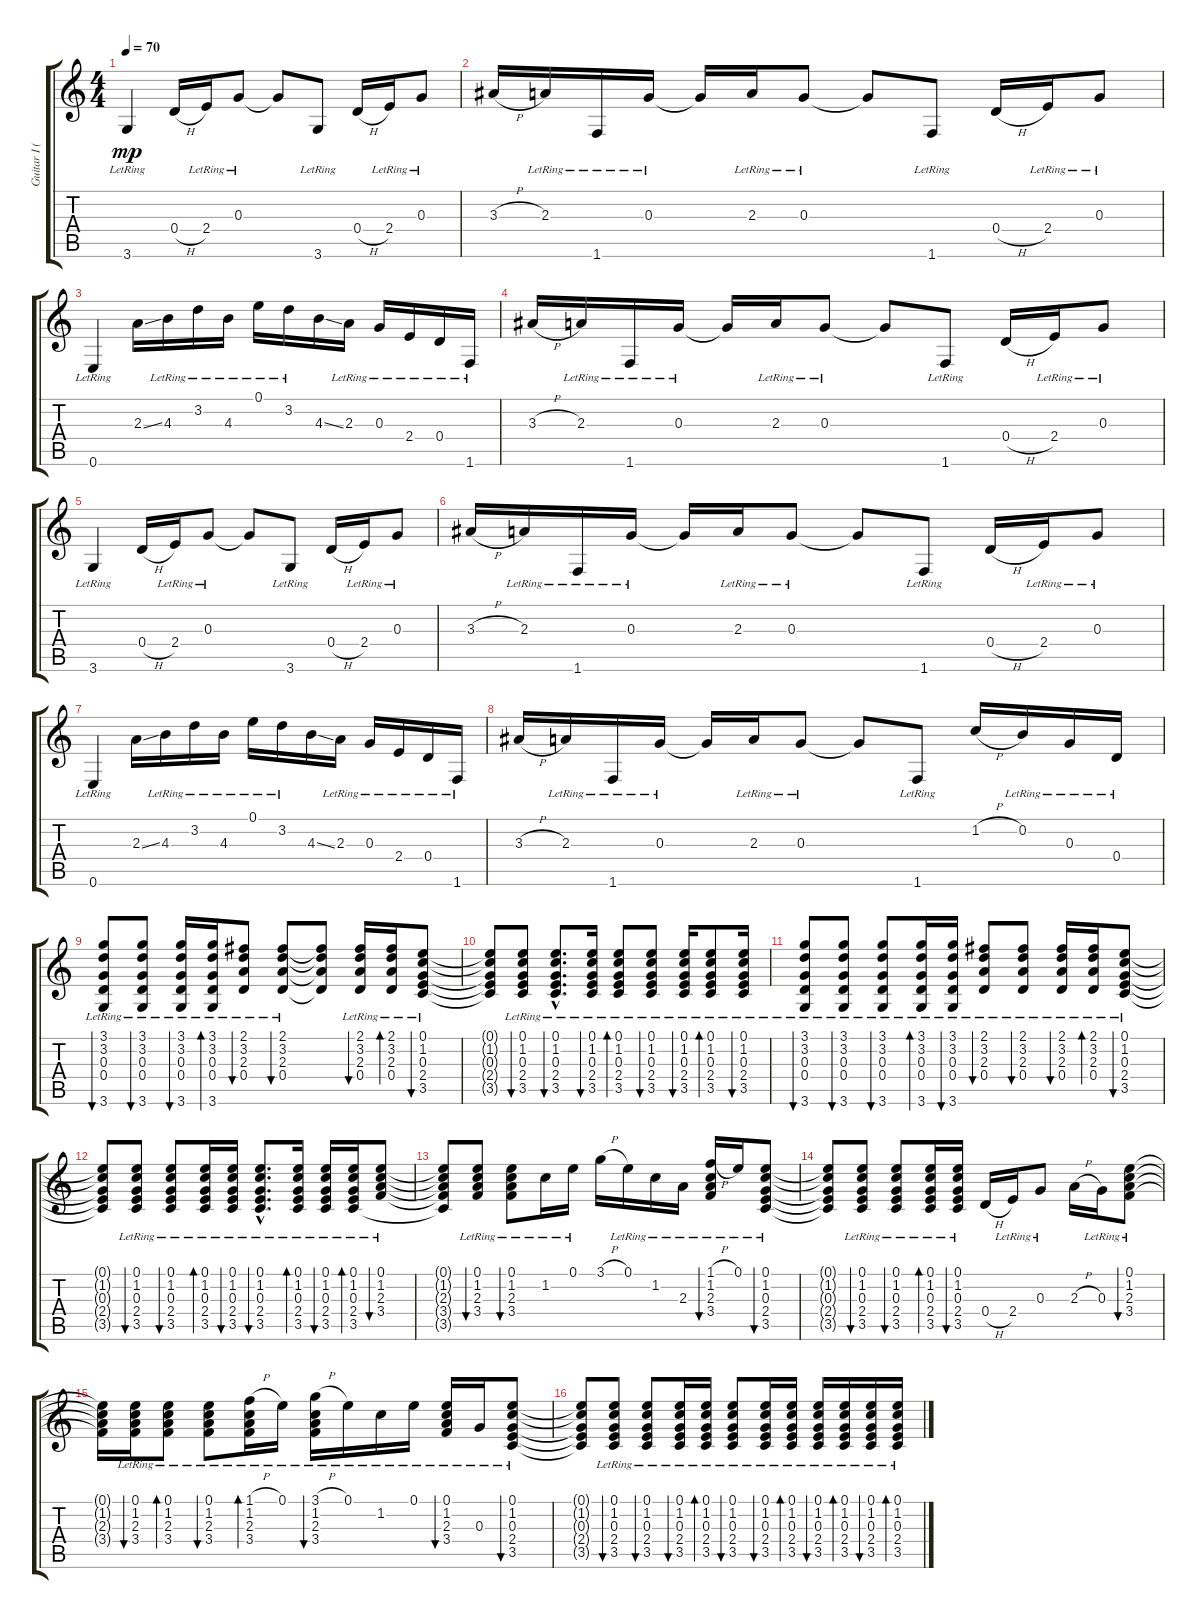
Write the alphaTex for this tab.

\track ("Guitar I (Frank Hannon)" "Guitar I (") {instrument acousticguitarsteel}
\staff {score tabs}
\tuning (E4 B3 G3 D3 A2 E2) {hide}
\ts (4 4)
\tempo 70
\clef g2
\ks c
3.6{lr}.4{dy mp} 0.4{h}.16 2.4{lr}.16 0.3{lr}.8 0.3{t}.8 3.6{lr}.8 0.4{h}.16 2.4{lr}.16 0.3{lr}.8 |
3.3{h}.16 2.3{lr}.16 1.6{lr}.16 0.3{lr}.16 0.3{t}.16 2.3{lr}.16 0.3{lr}.8 0.3{t}.8 1.6{lr}.8 0.4{h}.16 2.4{lr}.16 0.3{lr}.8 |
0.6{lr}.4 2.3{ss}.16 4.3{lr}.16 3.2{lr}.16 4.3{lr}.16 0.1{lr}.16 3.2{lr}.16 4.3{ss}.16 2.3{lr}.16 0.3{lr}.16 2.4{lr}.16 0.4{lr}.16 1.6{lr}.16 |
3.3{h}.16 2.3{lr}.16 1.6{lr}.16 0.3{lr}.16 0.3{t}.16 2.3{lr}.16 0.3{lr}.8 0.3{t}.8 1.6{lr}.8 0.4{h}.16 2.4{lr}.16 0.3{lr}.8 |
3.6{lr}.4 0.4{h}.16 2.4{lr}.16 0.3{lr}.8 0.3{t}.8 3.6{lr}.8 0.4{h}.16 2.4{lr}.16 0.3{lr}.8 |
3.3{h}.16 2.3{lr}.16 1.6{lr}.16 0.3{lr}.16 0.3{t}.16 2.3{lr}.16 0.3{lr}.8 0.3{t}.8 1.6{lr}.8 0.4{h}.16 2.4{lr}.16 0.3{lr}.8 |
0.6{lr}.4 2.3{ss}.16 4.3{lr}.16 3.2{lr}.16 4.3{lr}.16 0.1{lr}.16 3.2{lr}.16 4.3{ss}.16 2.3{lr}.16 0.3{lr}.16 2.4{lr}.16 0.4{lr}.16 1.6{lr}.16 |
3.3{h}.16 2.3{lr}.16 1.6{lr}.16 0.3{lr}.16 0.3{t}.16 2.3{lr}.16 0.3{lr}.8 0.3{t}.8 1.6{lr}.8 1.2{h}.16 0.2{lr}.16 0.3{lr}.16 0.4{lr}.16 |
(3.1{lr} 3.2{lr} 0.3{lr} 0.4{lr} 3.6{lr}).8{bu 30} (3.1{lr} 3.2{lr} 0.3{lr} 0.4{lr} 3.6{lr}).8{bu 30} (3.1{lr} 3.2{lr} 0.3{lr} 0.4{lr} 3.6{lr}).16{bu 30} (3.1{lr} 3.2{lr} 0.3{lr} 0.4{lr} 3.6{lr}).16{bd 30} (2.1{lr} 3.2{lr} 2.3{lr} 0.4{lr}).8{bu 30} (2.1{lr} 3.2{lr} 2.3{lr} 0.4{lr}).8{bu 30} (2.1{t} 3.2{t} 2.3{t} 0.4{t}).8 (2.1{lr} 3.2{lr} 2.3{lr} 0.4{lr}).16{bu 30} (2.1{lr} 3.2{lr} 2.3{lr} 0.4{lr}).16{bd 30} (0.1{lr} 1.2{lr} 0.3{lr} 2.4{lr} 3.5{lr}).8{bu 30} |
(0.1{t} 1.2{t} 0.3{t} 2.4{t} 3.5{t}).8 (0.1{lr} 1.2{lr} 0.3{lr} 2.4{lr} 3.5{lr}).8{bu 30} (0.1{hac lr} 1.2{hac lr} 0.3{hac lr} 2.4{hac lr} 3.5{hac lr}).8{d bu 30} (0.1{lr} 1.2{lr} 0.3{lr} 2.4{lr} 3.5{lr}).16{bu 30} (0.1{lr} 1.2{lr} 0.3{lr} 2.4{lr} 3.5{lr}).8{bd 30} (0.1{lr} 1.2{lr} 0.3{lr} 2.4{lr} 3.5{lr}).8{bu 30} (0.1{lr} 1.2{lr} 0.3{lr} 2.4{lr} 3.5{lr}).16{bu 30} (0.1{lr} 1.2{lr} 0.3{lr} 2.4{lr} 3.5{lr}).8{bd 30} (0.1{lr} 1.2{lr} 0.3{lr} 2.4{lr} 3.5{lr}).16{bu 30} |
(3.1{lr} 3.2{lr} 0.3{lr} 0.4{lr} 3.6{lr}).8{bu 30} (3.1{lr} 3.2{lr} 0.3{lr} 0.4{lr} 3.6{lr}).8{bu 30} (3.1{lr} 3.2{lr} 0.3{lr} 0.4{lr} 3.6{lr}).8{bu 30} (3.1{lr} 3.2{lr} 0.3{lr} 0.4{lr} 3.6{lr}).16{bd 30} (3.1{lr} 3.2{lr} 0.3{lr} 0.4{lr} 3.6{lr}).16{bu 30} (2.1{lr} 3.2{lr} 2.3{lr} 0.4{lr}).8{bu 30} (2.1{lr} 3.2{lr} 2.3{lr} 0.4{lr}).8{bu 30} (2.1{lr} 3.2{lr} 2.3{lr} 0.4{lr}).16{bu 30} (2.1{lr} 3.2{lr} 2.3{lr} 0.4{lr}).16{bd 30} (0.1{lr} 1.2{lr} 0.3{lr} 2.4{lr} 3.5{lr}).8{bu 30} |
(0.1{t} 1.2{t} 0.3{t} 2.4{t} 3.5{t}).8 (0.1{lr} 1.2{lr} 0.3{lr} 2.4{lr} 3.5{lr}).8{bu 30} (0.1{lr} 1.2{lr} 0.3{lr} 2.4{lr} 3.5{lr}).8{bu 30} (0.1{lr} 1.2{lr} 0.3{lr} 2.4{lr} 3.5{lr}).16{bd 30} (0.1{lr} 1.2{lr} 0.3{lr} 2.4{lr} 3.5{lr}).16{bu 30} (0.1{hac lr} 1.2{hac lr} 0.3{hac lr} 2.4{hac lr} 3.5{hac lr}).8{d bu 30} (0.1{lr} 1.2{lr} 0.3{lr} 2.4{lr} 3.5{lr}).16{bd 30} (0.1{lr} 1.2{lr} 0.3{lr} 2.4{lr} 3.5{lr}).16{bu 30} (0.1{lr} 1.2{lr} 0.3{lr} 2.4{lr} 3.5{lr}).16{bd 30} (0.1{lr} 1.2{lr} 2.3{lr} 3.4{lr}).8{bu 30} |
(0.1{t} 1.2{t} 2.3{t} 3.4{t} 3.5{t}).8 (0.1{lr} 1.2{lr} 2.3{lr} 3.4{lr}).8{bu 30} (0.1{lr} 1.2{lr} 2.3{lr} 3.4{lr}).8{bu 30} 1.2{lr}.16 0.1{lr}.16 3.1{h}.16 0.1{lr}.16 1.2{lr}.16 2.3{lr}.16 (1.1{h} 1.2{lr} 2.3{lr} 3.4{lr}).16{bu 30} 0.1{lr}.16 (0.1{lr} 1.2{lr} 0.3{lr} 2.4{lr} 3.5{lr}).8{bu 30} |
(0.1{t} 1.2{t} 0.3{t} 2.4{t} 3.5{t}).8 (0.1{lr} 1.2{lr} 0.3{lr} 2.4{lr} 3.5{lr}).8{bu 30} (0.1{lr} 1.2{lr} 0.3{lr} 2.4{lr} 3.5{lr}).8{bu 30} (0.1{lr} 1.2{lr} 0.3{lr} 2.4{lr} 3.5{lr}).16{bd 30} (0.1{lr} 1.2{lr} 0.3{lr} 2.4{lr} 3.5{lr}).16{bu 30} 0.4{h}.16 2.4{lr}.16 0.3{lr}.8 2.3{h}.16 0.3{lr}.16 (0.1{lr} 1.2{lr} 2.3{lr} 3.4{lr}).8{bu 30} |
(0.1{t} 1.2{t} 2.3{t} 3.4{t}).16 (0.1{lr} 1.2{lr} 2.3{lr} 3.4{lr}).16{bu 30} (0.1{lr} 1.2{lr} 2.3{lr} 3.4{lr}).8{bd 30} (0.1{lr} 1.2{lr} 2.3{lr} 3.4{lr}).8{bu 30} (1.1{h} 1.2{lr} 2.3{lr} 3.4{lr}).16{bd 30} 0.1{lr}.16 (3.1{h} 1.2{lr} 2.3{lr} 3.4{lr}).16{bu 30} 0.1{lr}.16 1.2{lr}.16 0.1{lr}.16 (0.1{lr} 1.2{lr} 2.3{lr} 3.4{lr}).16{bu 30} 0.3{lr}.16 (0.1{lr} 1.2{lr} 0.3{lr} 2.4{lr} 3.5{lr}).8{bu 30} |
(0.1{t} 1.2{t} 0.3{t} 2.4{t} 3.5{t}).8 (0.1{lr} 1.2{lr} 0.3{lr} 2.4{lr} 3.5{lr}).8{bu 30} (0.1{lr} 1.2{lr} 0.3{lr} 2.4{lr} 3.5{lr}).8{bu 30} (0.1{lr} 1.2{lr} 0.3{lr} 2.4{lr} 3.5{lr}).16{bu 30} (0.1{lr} 1.2{lr} 0.3{lr} 2.4{lr} 3.5{lr}).16{bd 30} (0.1{lr} 1.2{lr} 0.3{lr} 2.4{lr} 3.5{lr}).8{bu 30} (0.1{lr} 1.2{lr} 0.3{lr} 2.4{lr} 3.5{lr}).16{bu 30} (0.1{lr} 1.2{lr} 0.3{lr} 2.4{lr} 3.5{lr}).16{bd 30} (0.1{lr} 1.2{lr} 0.3{lr} 2.4{lr} 3.5{lr}).16{bu 30} (0.1{lr} 1.2{lr} 0.3{lr} 2.4{lr} 3.5{lr}).16{bd 30} (0.1{lr} 1.2{lr} 0.3{lr} 2.4{lr} 3.5{lr}).16{bu 30} (0.1{lr} 1.2{lr} 0.3{lr} 2.4{lr} 3.5{lr}).16{bd 30}
